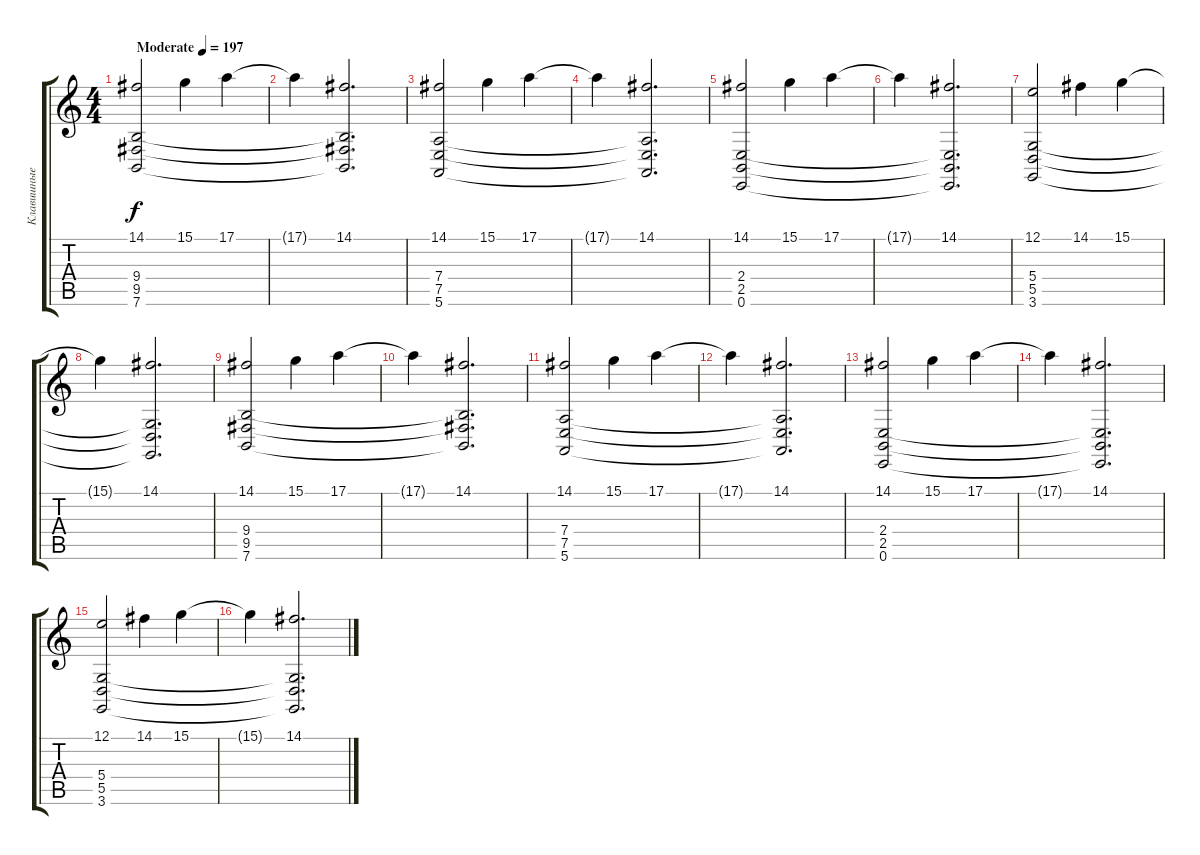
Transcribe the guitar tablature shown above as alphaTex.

\track ("Клавишные (Brown Tom)" "Клавишные ") {instrument acousticgrandpiano}
\staff {score tabs}
\tuning (E4 B3 G3 D3 A2 E2) {hide}
\ts (4 4)
\tempo (197 "Moderate")
\clef g2
\ks c
(14.1 9.4 9.5 7.6).2{dy f instrument acousticgrandpiano} 15.1.4 17.1.4 |
17.1{t}.4 (14.1 9.4{t} 9.5{t} 7.6{t}).2{d} |
(14.1 7.4 7.5 5.6).2 15.1.4 17.1.4 |
17.1{t}.4 (14.1 7.4{t} 7.5{t} 5.6{t}).2{d} |
(14.1 2.4 2.5 0.6).2 15.1.4 17.1.4 |
17.1{t}.4 (14.1 2.4{t} 2.5{t} 0.6{t}).2{d} |
(12.1 5.4 5.5 3.6).2 14.1.4 15.1.4 |
15.1{t}.4 (14.1 5.4{t} 5.5{t} 3.6{t}).2{d} |
(14.1 9.4 9.5 7.6).2 15.1.4 17.1.4 |
17.1{t}.4 (14.1 9.4{t} 9.5{t} 7.6{t}).2{d} |
(14.1 7.4 7.5 5.6).2 15.1.4 17.1.4 |
17.1{t}.4 (14.1 7.4{t} 7.5{t} 5.6{t}).2{d} |
(14.1 2.4 2.5 0.6).2 15.1.4 17.1.4 |
17.1{t}.4 (14.1 2.4{t} 2.5{t} 0.6{t}).2{d} |
(12.1 5.4 5.5 3.6).2 14.1.4 15.1.4 |
15.1{t}.4 (14.1 5.4{t} 5.5{t} 3.6{t}).2{d}
